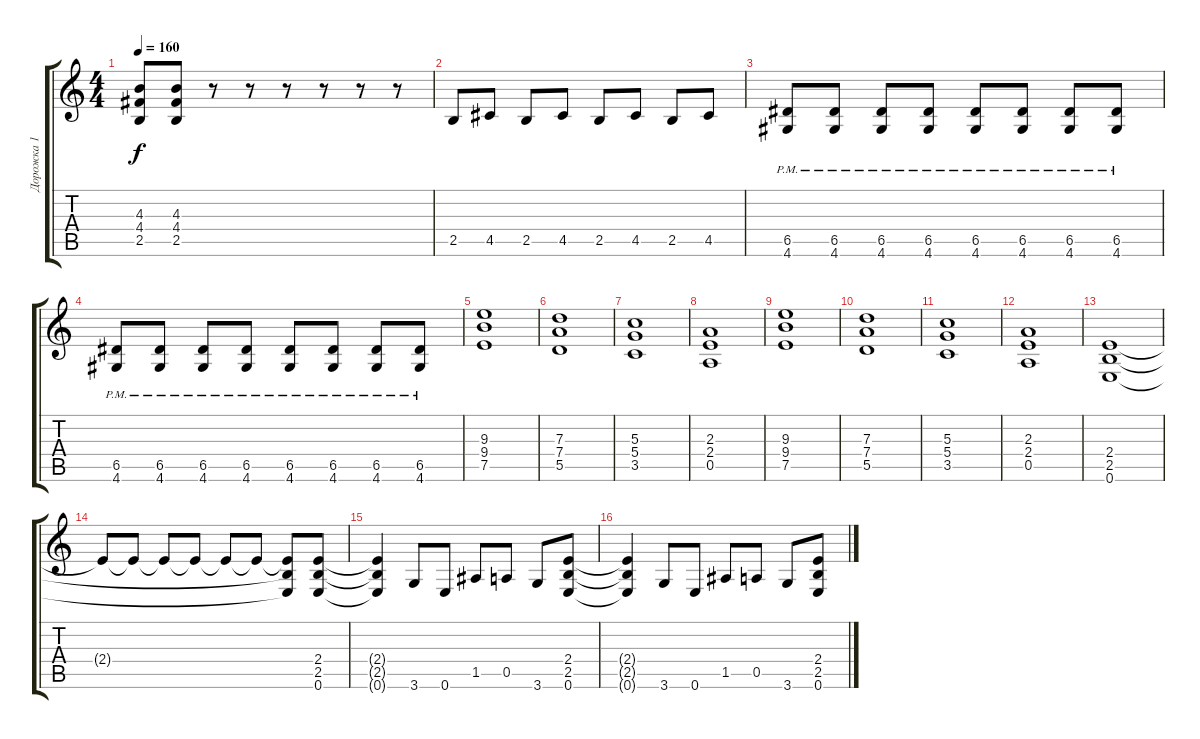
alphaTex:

\track ("Дорожка 1" "Дорожка 1") {instrument overdrivenguitar}
\staff {score tabs}
\tuning (E4 B3 G3 D3 A2 E2) {hide}
\ts (4 4)
\tempo 160
\clef g2
\ks c
(4.3 4.4 2.5).8{dy f} (4.3 4.4 2.5).8 r.8 r.8 r.8 r.8 r.8 r.8 |
2.5.8 4.5.8 2.5.8 4.5.8 2.5.8 4.5.8 2.5.8 4.5.8 |
(6.5{pm} 4.6{pm}).8 (6.5{pm} 4.6{pm}).8 (6.5{pm} 4.6{pm}).8 (6.5{pm} 4.6{pm}).8 (6.5{pm} 4.6{pm}).8 (6.5{pm} 4.6{pm}).8 (6.5{pm} 4.6{pm}).8 (6.5{pm} 4.6{pm}).8 |
(6.5{pm} 4.6{pm}).8 (6.5{pm} 4.6{pm}).8 (6.5{pm} 4.6{pm}).8 (6.5{pm} 4.6{pm}).8 (6.5{pm} 4.6{pm}).8 (6.5{pm} 4.6{pm}).8 (6.5{pm} 4.6{pm}).8 (6.5{pm} 4.6{pm}).8 |
(9.3 9.4 7.5).1 |
(7.3 7.4 5.5).1 |
(5.3 5.4 3.5).1 |
(2.3 2.4 0.5).1 |
(9.3 9.4 7.5).1 |
(7.3 7.4 5.5).1 |
(5.3 5.4 3.5).1 |
(2.3 2.4 0.5).1 |
(2.4 2.5 0.6).1 |
2.4{t}.8 2.4{t}.8 2.4{t}.8 2.4{t}.8 2.4{t}.8 2.4{t}.8 (2.4{t} 2.5{t} 0.6{t}).8 (2.4 2.5 0.6).8 |
(2.4{t} 2.5{t} 0.6{t}).4 3.6.8 0.6.8 1.5.8 0.5.8 3.6.8 (2.4 2.5 0.6).8 |
(2.4{t} 2.5{t} 0.6{t}).4 3.6.8 0.6.8 1.5.8 0.5.8 3.6.8 (2.4 2.5 0.6).8
